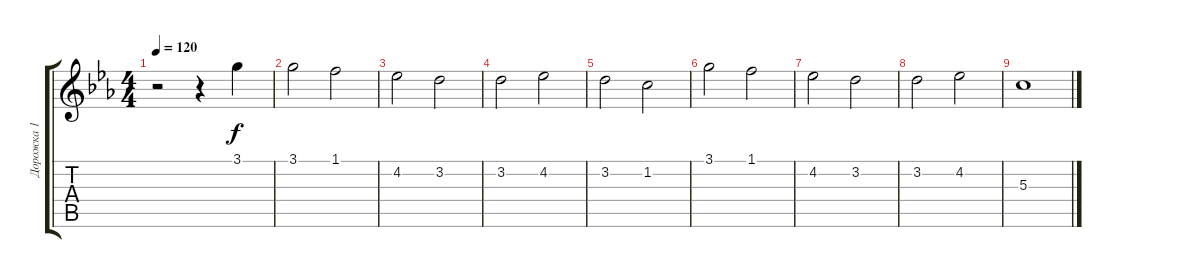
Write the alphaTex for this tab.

\track ("Дорожка 1" "Дорожка 1") {instrument acousticguitarsteel}
\staff {score tabs}
\tuning (E4 B3 G3 D3 A2 E2) {hide}
\ts (4 4)
\tempo 120
\clef g2
\ks cminor
r.2{dy f} r.4 3.1.4 |
3.1.2 1.1.2 |
4.2.2 3.2.2 |
3.2.2 4.2.2 |
3.2.2 1.2.2 |
3.1.2 1.1.2 |
4.2.2 3.2.2 |
3.2.2 4.2.2 |
5.3.1
